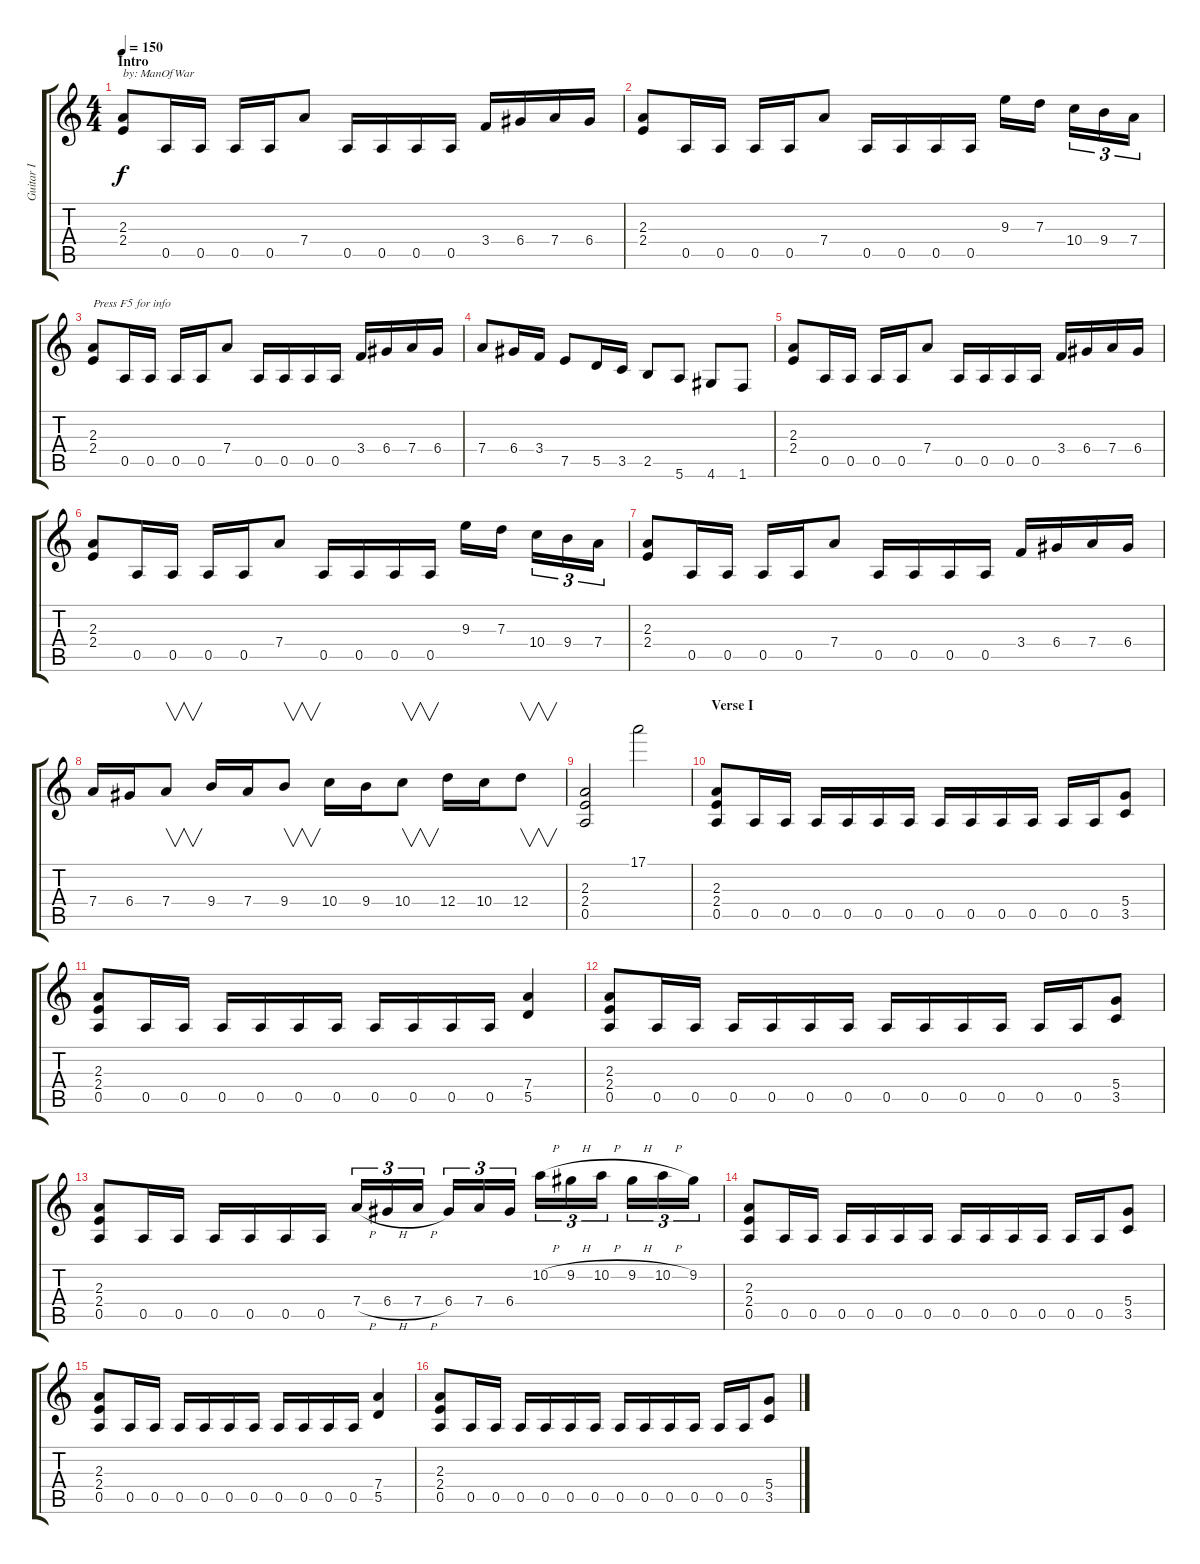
\track ("Guitar I" "Guitar I") {instrument distortionguitar}
\staff {score tabs}
\tuning (E4 B3 G3 D3 A2 E2) {hide}
\ts (4 4)
\section ("" "Intro")
\tempo 150
\clef g2
\ks c
(2.3 2.4).8{txt "by: ManOfWar" dy f instrument distortionguitar} 0.5.16 0.5.16 0.5.16 0.5.16 7.4.8 0.5.16 0.5.16 0.5.16 0.5.16 3.4.16 6.4.16 7.4.16 6.4.16 |
(2.3 2.4).8 0.5.16 0.5.16 0.5.16 0.5.16 7.4.8 0.5.16 0.5.16 0.5.16 0.5.16 9.3.16 7.3.16 10.4.16{tu (3 2)} 9.4.16{tu (3 2)} 7.4.16{tu (3 2)} |
(2.3 2.4).8{txt "Press F5 for info"} 0.5.16 0.5.16 0.5.16 0.5.16 7.4.8 0.5.16 0.5.16 0.5.16 0.5.16 3.4.16 6.4.16 7.4.16 6.4.16 |
7.4.8 6.4.16 3.4.16 7.5.8 5.5.16 3.5.16 2.5.8 5.6.8 4.6.8 1.6.8 |
(2.3 2.4).8 0.5.16 0.5.16 0.5.16 0.5.16 7.4.8 0.5.16 0.5.16 0.5.16 0.5.16 3.4.16 6.4.16 7.4.16 6.4.16 |
(2.3 2.4).8 0.5.16 0.5.16 0.5.16 0.5.16 7.4.8 0.5.16 0.5.16 0.5.16 0.5.16 9.3.16 7.3.16 10.4.16{tu (3 2)} 9.4.16{tu (3 2)} 7.4.16{tu (3 2)} |
(2.3 2.4).8 0.5.16 0.5.16 0.5.16 0.5.16 7.4.8 0.5.16 0.5.16 0.5.16 0.5.16 3.4.16 6.4.16 7.4.16 6.4.16 |
7.4.16 6.4.16 7.4.8{v} 9.4.16 7.4.16 9.4.8{v} 10.4.16 9.4.16 10.4.8{v} 12.4.16 10.4.16 12.4.8{v} |
(2.3 2.4 0.5).2 17.1.2 |
\section ("" "Verse I")
(2.3 2.4 0.5).8 0.5.16 0.5.16 0.5.16 0.5.16 0.5.16 0.5.16 0.5.16 0.5.16 0.5.16 0.5.16 0.5.16 0.5.16 (5.4 3.5).8 |
(2.3 2.4 0.5).8 0.5.16 0.5.16 0.5.16 0.5.16 0.5.16 0.5.16 0.5.16 0.5.16 0.5.16 0.5.16 (7.4 5.5).4 |
(2.3 2.4 0.5).8 0.5.16 0.5.16 0.5.16 0.5.16 0.5.16 0.5.16 0.5.16 0.5.16 0.5.16 0.5.16 0.5.16 0.5.16 (5.4 3.5).8 |
(2.3 2.4 0.5).8 0.5.16 0.5.16 0.5.16 0.5.16 0.5.16 0.5.16 7.4{h}.16{tu (3 2)} 6.4{h}.16{tu (3 2)} 7.4{h}.16{tu (3 2)} 6.4.16{tu (3 2)} 7.4.16{tu (3 2)} 6.4.16{tu (3 2)} 10.2{h}.16{tu (3 2)} 9.2{h}.16{tu (3 2)} 10.2{h}.16{tu (3 2)} 9.2{h}.16{tu (3 2)} 10.2{h}.16{tu (3 2)} 9.2.16{tu (3 2)} |
(2.3 2.4 0.5).8 0.5.16 0.5.16 0.5.16 0.5.16 0.5.16 0.5.16 0.5.16 0.5.16 0.5.16 0.5.16 0.5.16 0.5.16 (5.4 3.5).8 |
(2.3 2.4 0.5).8 0.5.16 0.5.16 0.5.16 0.5.16 0.5.16 0.5.16 0.5.16 0.5.16 0.5.16 0.5.16 (7.4 5.5).4 |
(2.3 2.4 0.5).8 0.5.16 0.5.16 0.5.16 0.5.16 0.5.16 0.5.16 0.5.16 0.5.16 0.5.16 0.5.16 0.5.16 0.5.16 (5.4 3.5).8
